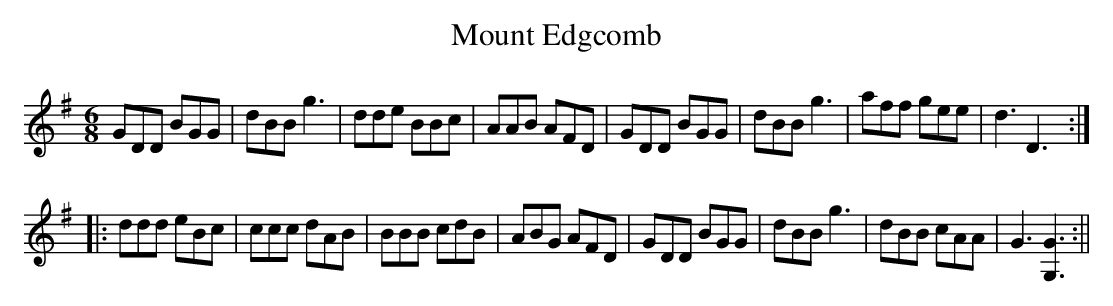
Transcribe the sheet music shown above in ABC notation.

X:1
T:Mount Edgcomb
M:6/8
L:1/8
K:G
GDD BGG | dBB g3 | dde BBc | AAB AFD | GDD BGG | dBB g3 | aff gee | d3 D3 :|
|: ddd eBc | ccc dAB | BBB cdB | ABG AFD | GDD BGG | dBB g3 | dBB cAA | G3 [G,3G3 ]:||
